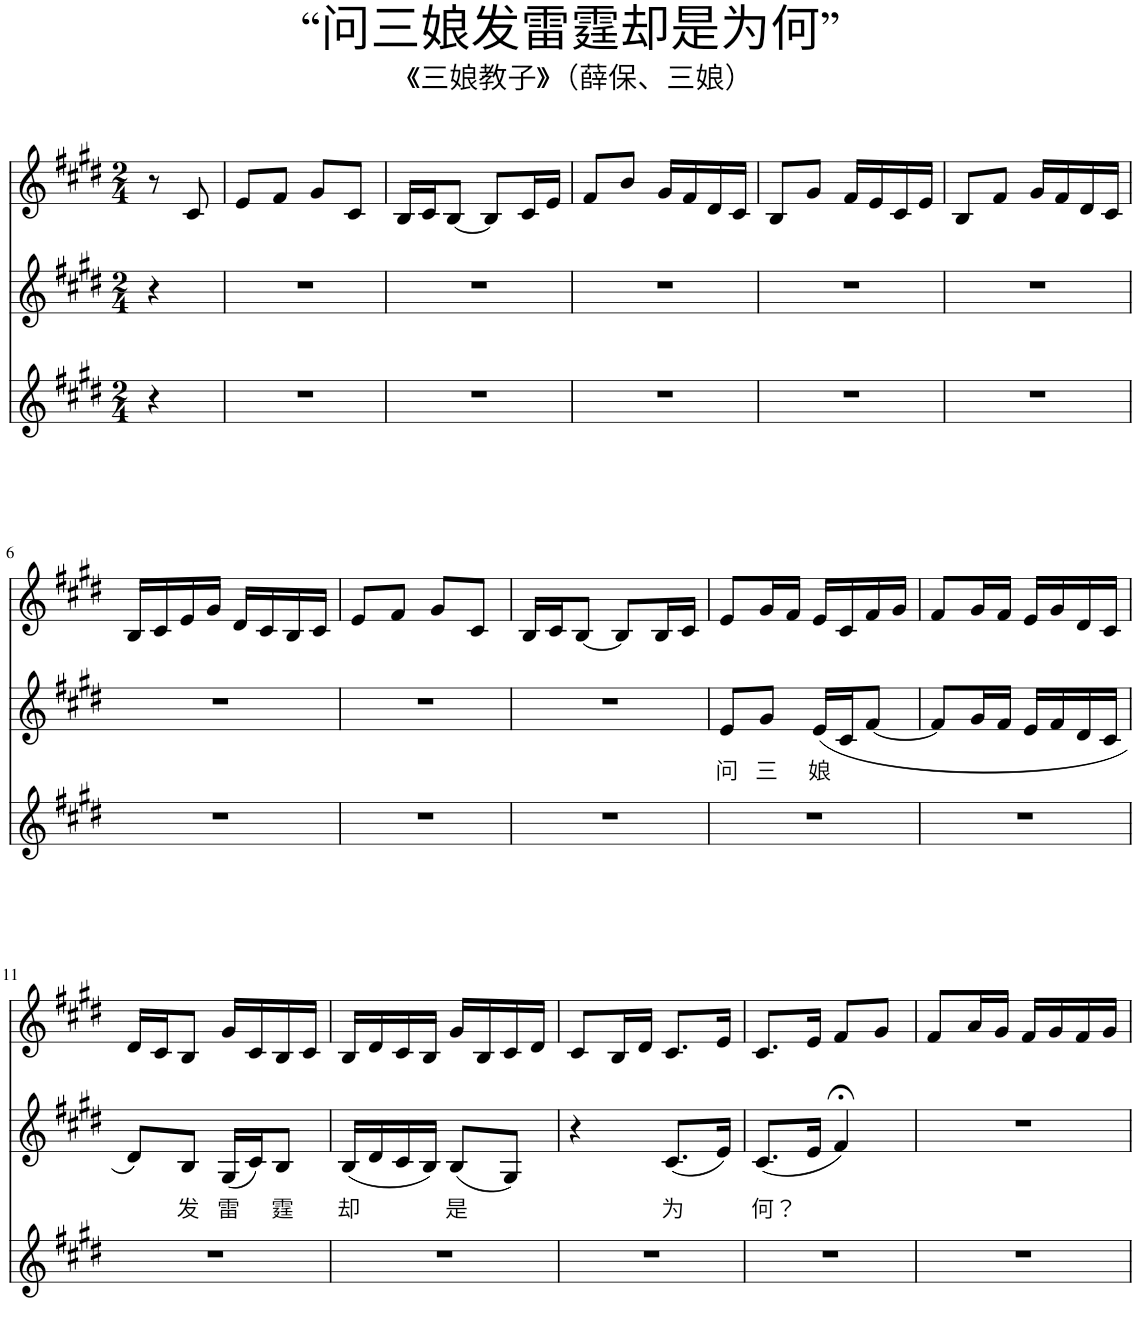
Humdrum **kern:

**kern	**kern	**text	**kern
*part3	*part2	*part2	*part1
*staff3	*staff2	*staff2	*staff1
*I"Piano	*I"Piano	*	*I"Piano
*I'Pno	*I'Pno	*	*I'Pno
*clefG2	*clefG2	*	*clefG2
*k[f#c#g#d#]	*k[f#c#g#d#]	*	*k[f#c#g#d#]
*M2/4	*M2/4	*	*M2/4
=	=	=	=
4r	4r	.	8r
.	.	.	8c#/
=1	=1	=1	=1
2r	2r	.	8e/L
.	.	.	8f#/J
.	.	.	8g#/L
.	.	.	8c#/J
=2	=2	=2	=2
2r	2r	.	16B/LL
.	.	.	16c#/J
.	.	.	[8B/J
.	.	.	8B/L]
.	.	.	16c#/L
.	.	.	16e/JJ
=3	=3	=3	=3
2r	2r	.	8f#/L
.	.	.	8b/J
.	.	.	16g#/LL
.	.	.	16f#/
.	.	.	16d#/
.	.	.	16c#/JJ
=4	=4	=4	=4
2r	2r	.	8B/L
.	.	.	8g#/J
.	.	.	16f#/LL
.	.	.	16e/
.	.	.	16c#/
.	.	.	16e/JJ
=5	=5	=5	=5
2r	2r	.	8B/L
.	.	.	8f#/J
.	.	.	16g#/LL
.	.	.	16f#/
.	.	.	16d#/
.	.	.	16c#/JJ
!!LO:LB:g=z
=6	=6	=6	=6
2r	2r	.	16B/LL
.	.	.	16c#/
.	.	.	16e/
.	.	.	16g#/JJ
.	.	.	16d#/LL
.	.	.	16c#/
.	.	.	16B/
.	.	.	16c#/JJ
=7	=7	=7	=7
2r	2r	.	8e/L
.	.	.	8f#/J
.	.	.	8g#/L
.	.	.	8c#/J
=8	=8	=8	=8
2r	2r	.	16B/LL
.	.	.	16c#/J
.	.	.	[8B/J
.	.	.	8B/L]
.	.	.	16B/L
.	.	.	16c#/JJ
=9	=9	=9	=9
!	!	!LO:LY:b	!
2r	8e/L	问	8e/L
!	!	!LO:LY:b	!
.	8g#/J	三	16g#/L
.	.	.	16f#/JJ
!	!	!LO:LY:b	!
.	(16e/LL	娘	16e/LL
.	16c#/J	.	16c#/
.	[8f#/J	.	16f#/
.	.	.	16g#/JJ
=10	=10	=10	=10
2r	8f#/L]	.	8f#/L
.	16g#/L	.	16g#/L
.	16f#/JJ	.	16f#/JJ
.	16e/LL	.	16e/LL
.	16f#/	.	16g#/
.	16d#/	.	16d#/
.	16c#/JJ	.	16c#/JJ
!!LO:LB:g=z
=11	=11	=11	=11
2r	8d#/L)	.	16d#/LL
.	.	.	16c#/J
!	!	!LO:LY:b	!
.	8B/J	发	8B/J
!	!	!LO:LY:b	!
.	(16G#/LL	雷	16g#/LL
.	16c#/J)	.	16c#/
!	!	!LO:LY:b	!
.	8B/J	霆	16B/
.	.	.	16c#/JJ
=12	=12	=12	=12
!	!	!LO:LY:b	!
2r	(16B/LL	却	16B/LL
.	16d#/	.	16d#/
.	16c#/	.	16c#/
.	16B/JJ)	.	16B/JJ
!	!	!LO:LY:b	!
.	(8B/L	是	16g#/LL
.	.	.	16B/
.	8G#/J)	.	16c#/
.	.	.	16d#/JJ
=13	=13	=13	=13
2r	4r	.	8c#/L
.	.	.	16B/L
.	.	.	16d#/JJ
!	!	!LO:LY:b	!
.	(8.c#/L	为	8.c#/L
.	16e/Jk)	.	16e/Jk
=14	=14	=14	=14
!	!	!LO:LY:b	!
2r	(8.c#/L	何？	8.c#/L
.	16e/Jk	.	16e/Jk
.	4f#;</)	.	8f#/L
.	.	.	8g#/J
=15	=15	=15	=15
2r	2r	.	8f#/L
.	.	.	16a/L
.	.	.	16g#/JJ
.	.	.	16f#/LL
.	.	.	16g#/
.	.	.	16f#/
.	.	.	16g#/JJ
=	=	=	=
*-	*-	*-	*-
